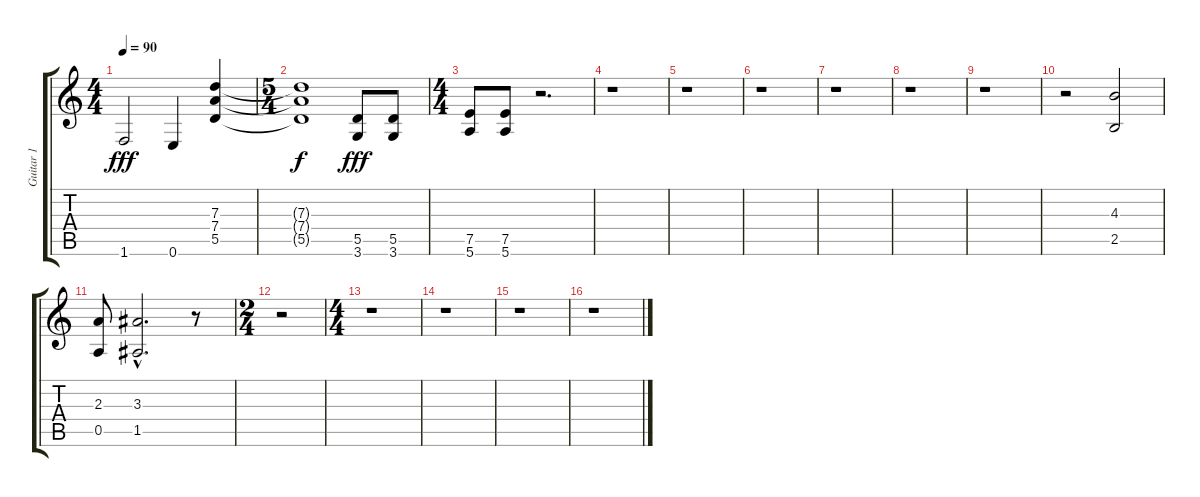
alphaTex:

\track ("Guitar 1" "Guitar 1") {instrument distortionguitar}
\staff {score tabs}
\tuning (E4 B3 G3 D3 A2 E2) {hide}
\ts (4 4)
\tempo 90
\clef g2
\ks c
1.6.2{dy fff} 0.6.4 (7.3 7.4 5.5).4 |
\ts (5 4)
(7.3{t} 7.4{t} 5.5{t}).1{dy f} (5.5 3.6).8{dy fff} (5.5 3.6).8 |
\ts (4 4)
(7.5 5.6).8 (7.5 5.6).8 r.2{d} |
r.1 |
r.1 |
r.1 |
r.1 |
r.1 |
r.1 |
r.2 (4.3 2.5).2 |
(2.3 0.5).8 (3.3{hac} 1.5{hac}).2{d} r.8 |
\ts (2 4)
r.2 |
\ts (4 4)
r.1 |
r.1 |
r.1 |
r.1
